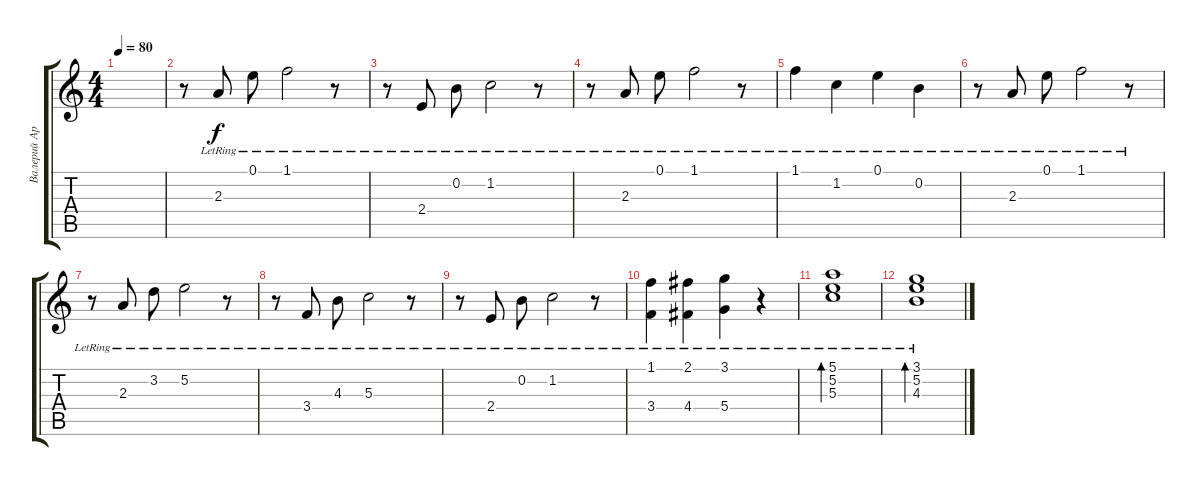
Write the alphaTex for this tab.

\track ("Валерий Аркадин" "Валерий Ар") {instrument electricguitarclean}
\staff {score tabs}
\tuning (E4 B3 G3 D3 A2 E2) {hide}
\ts (4 4)
\tempo 80
\clef g2
\ks c
|
r.8 2.3{lr}.8 0.1{lr}.8 1.1{lr}.2 r.8 |
r.8 2.4{lr}.8 0.2{lr}.8 1.2{lr}.2 r.8 |
r.8 2.3{lr}.8 0.1{lr}.8 1.1{lr}.2 r.8 |
1.1{lr}.4 1.2{lr}.4 0.1{lr}.4 0.2{lr}.4 |
r.8 2.3{lr}.8 0.1{lr}.8 1.1{lr}.2 r.8 |
r.8 2.3{lr}.8 3.2{lr}.8 5.2{lr}.2 r.8 |
r.8 3.4{lr}.8 4.3{lr}.8 5.3{lr}.2 r.8 |
r.8 2.4{lr}.8 0.2{lr}.8 1.2{lr}.2 r.8 |
(1.1{lr} 3.4{lr}).4 (2.1{lr} 4.4{lr}).4 (3.1{lr} 5.4{lr}).4 r.4 |
(5.1{lr} 5.2{lr} 5.3{lr}).1{bd 60} |
(3.1{lr} 5.2{lr} 4.3{lr}).1{bd 60}
